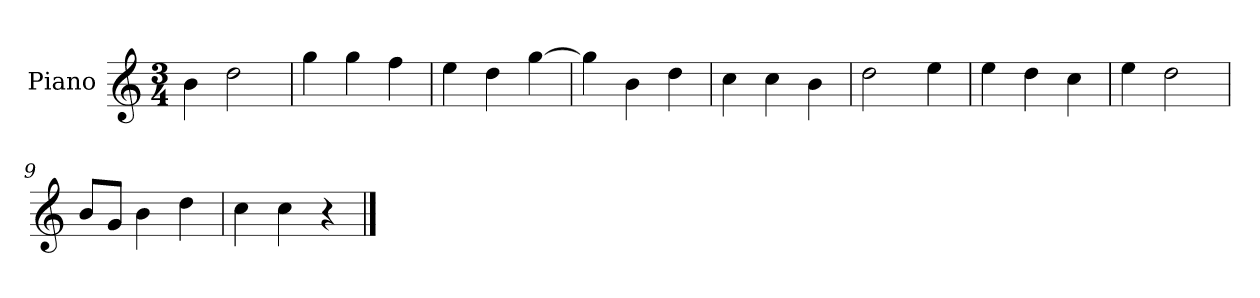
**kern
*part1
*staff1
*I"Piano
*I'P-no
*clefG2
*k[]
*M3/4
*MM176
=1
4b\
2dd\
=2
4gg\
4gg\
4ff\
=3
4ee\
4dd\
[4gg\
=4
4gg\]
4b\
4dd\
=5
4cc\
4cc\
4b\
=6
2dd\
4ee\
=7
4ee\
4dd\
4cc\
=8
4ee\
2dd\
=9
8b/L
8g/J
4b\
4dd\
=10
4cc\
4cc\
4r
==
*-
